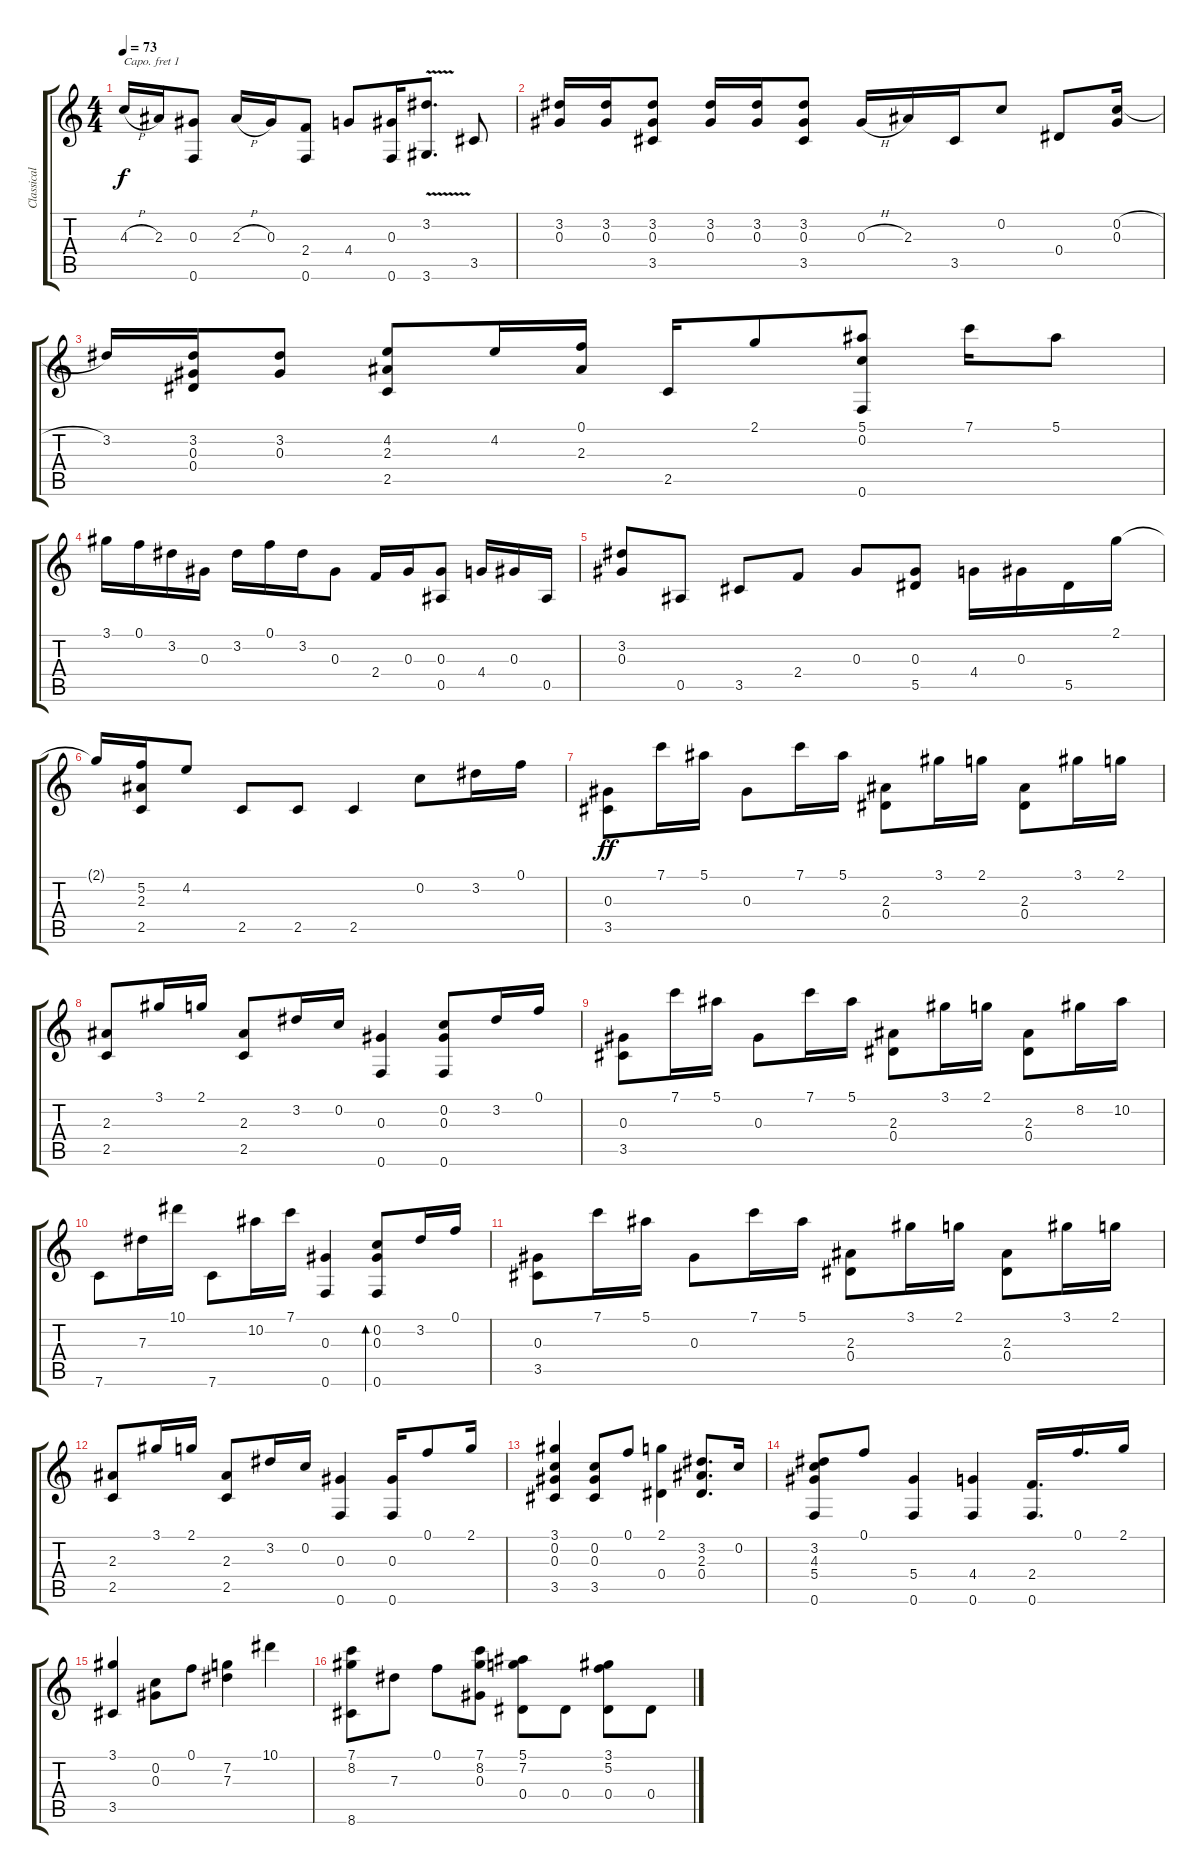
\track ("Classical Guitar" "Classical ") {instrument acousticguitarnylon}
\staff {score tabs}
\capo 1
\tuning (E4 B3 G3 D3 A2 E2) {hide}
\ts (4 4)
\tempo 73
\clef g2
\ks c
4.3{h}.16{dy f} 2.3.16 (0.3 0.6).8 2.3{h}.16 0.3.16 (2.4 0.6).8 4.4.8 (0.3 0.6).16 (3.2 3.6{v}).8{d} 3.5.8 |
(3.2 0.3).16 (3.2 0.3).16 (3.2 0.3 3.5).8 (3.2 0.3).16 (3.2 0.3).16 (3.2 0.3 3.5).8 0.3{h}.16 2.3.16 3.5.16 0.2.8 0.4.8 (0.2{h} 0.3).16 |
3.2.16 (3.2 0.3 0.4).16 (3.2 0.3).8 (4.2 2.3 2.5).8 4.2.16 (0.1 2.3).16 2.5.16 2.1.8 (5.1 0.2 0.6).8 7.1.16 5.1.8 |
3.1.16 0.1.16 3.2.16 0.3.16 3.2.16 0.1.16 3.2.16 0.3.8 2.4.16 0.3.16 (0.3 0.5).8 4.4.16 0.3.16 0.5.16 |
(3.2 0.3).8 0.5.8 3.5.8 2.4.8 0.3.8 (0.3 5.5).8 4.4.16 0.3.16 5.5.16 2.1.16 |
2.1{t}.16 (5.2 2.3 2.5).16 4.2.8 2.5.8 2.5.8 2.5.4 0.2.8 3.2.16 0.1.16 |
(0.3 3.5).8{dy ff} 7.1.16 5.1.16 0.3.8 7.1.16 5.1.16 (2.3 0.4).8 3.1.16 2.1.16 (2.3 0.4).8 3.1.16 2.1.16 |
(2.3 2.5).8 3.1.16 2.1.16 (2.3 2.5).8 3.2.16 0.2.16 (0.3 0.6).4 (0.2 0.3 0.6).8 3.2.16 0.1.16 |
(0.3 3.5).8 7.1.16 5.1.16 0.3.8 7.1.16 5.1.16 (2.3 0.4).8 3.1.16 2.1.16 (2.3 0.4).8 8.2.16 10.2.16 |
7.6.8 7.3.16 10.1.16 7.6.8 10.2.16 7.1.16 (0.3 0.6).4 (0.2 0.3 0.6).8{bd 60} 3.2.16 0.1.16 |
(0.3 3.5).8 7.1.16 5.1.16 0.3.8 7.1.16 5.1.16 (2.3 0.4).8 3.1.16 2.1.16 (2.3 0.4).8 3.1.16 2.1.16 |
(2.3 2.5).8 3.1.16 2.1.16 (2.3 2.5).8 3.2.16 0.2.16 (0.3 0.6).4 (0.3 0.6).16 0.1.8 2.1.16 |
(3.1 0.2 0.3 3.5).4 (0.2 0.3 3.5).8 0.1.8 (2.1 0.4).4 (3.2 2.3 0.4).8{d} 0.2.16 |
(3.2 4.3 5.4 0.6).8 0.1.8 (5.4 0.6).4 (4.4 0.6).4 (2.4 0.6).16{d} 0.1.16{d} 2.1.16 |
(3.1 3.5).4 (0.2 0.3).8 0.1.8 (7.2 7.3).4 10.1.4 |
(7.1 8.2 8.6).8 7.3.8 0.1.8 (7.1 8.2 0.3).8 (5.1 7.2 0.4).8 0.4.8 (3.1 5.2 0.4).8 0.4.8
